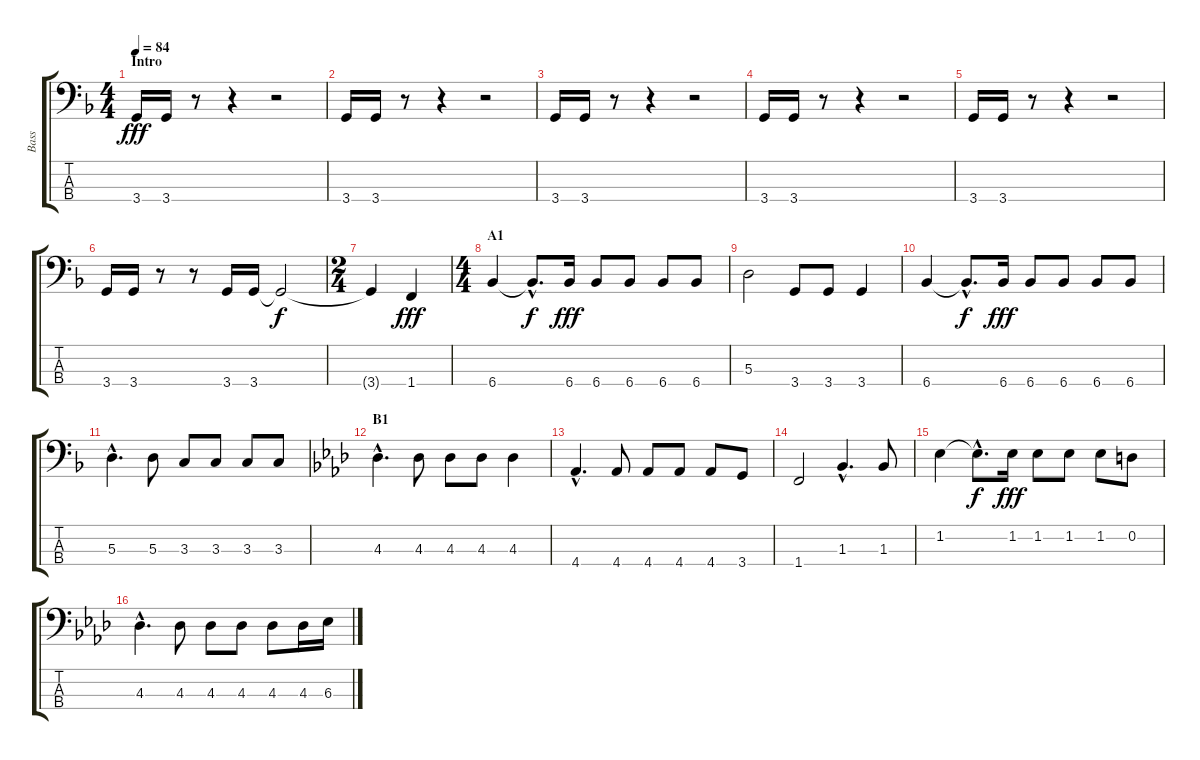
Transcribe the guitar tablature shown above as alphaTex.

\track ("Bass" "Bass") {instrument electricbassfinger}
\staff {score tabs}
\tuning (G2 D2 A1 E1) {hide}
\ts (4 4)
\section ("" "Intro")
\tempo 84
\clef f4
\ks f
3.4.16{dy fff instrument electricbassfinger} 3.4.16 r.8 r.4 r.2 |
3.4.16 3.4.16 r.8 r.4 r.2 |
3.4.16 3.4.16 r.8 r.4 r.2 |
3.4.16 3.4.16 r.8 r.4 r.2 |
3.4.16 3.4.16 r.8 r.4 r.2 |
3.4.16 3.4.16 r.8 r.8 3.4.16 3.4.16 3.4{t}.2{dy f} |
\ts (2 4)
3.4{t}.4 1.4.4{dy fff} |
\ts (4 4)
\section ("" "A1")
6.4.4 6.4{hac t}.8{d dy f} 6.4.16{dy fff} 6.4.8 6.4.8 6.4.8 6.4.8 |
5.3.2 3.4.8 3.4.8 3.4.4 |
6.4.4 6.4{hac t}.8{d dy f} 6.4.16{dy fff} 6.4.8 6.4.8 6.4.8 6.4.8 |
5.3{hac}.4{d} 5.3.8 3.3.8 3.3.8 3.3.8 3.3.8 |
\section ("" "B1")
\ks ab
4.3{hac}.4{d} 4.3.8 4.3.8 4.3.8 4.3.4 |
4.4{hac}.4{d} 4.4.8 4.4.8 4.4.8 4.4.8 3.4.8 |
1.4.2 1.3{hac}.4{d} 1.3.8 |
1.2.4 1.2{hac t}.8{d dy f} 1.2.16{dy fff} 1.2.8 1.2.8 1.2.8 0.2.8 |
4.3{hac}.4{d} 4.3.8 4.3.8 4.3.8 4.3.8 4.3.16 6.3.16
